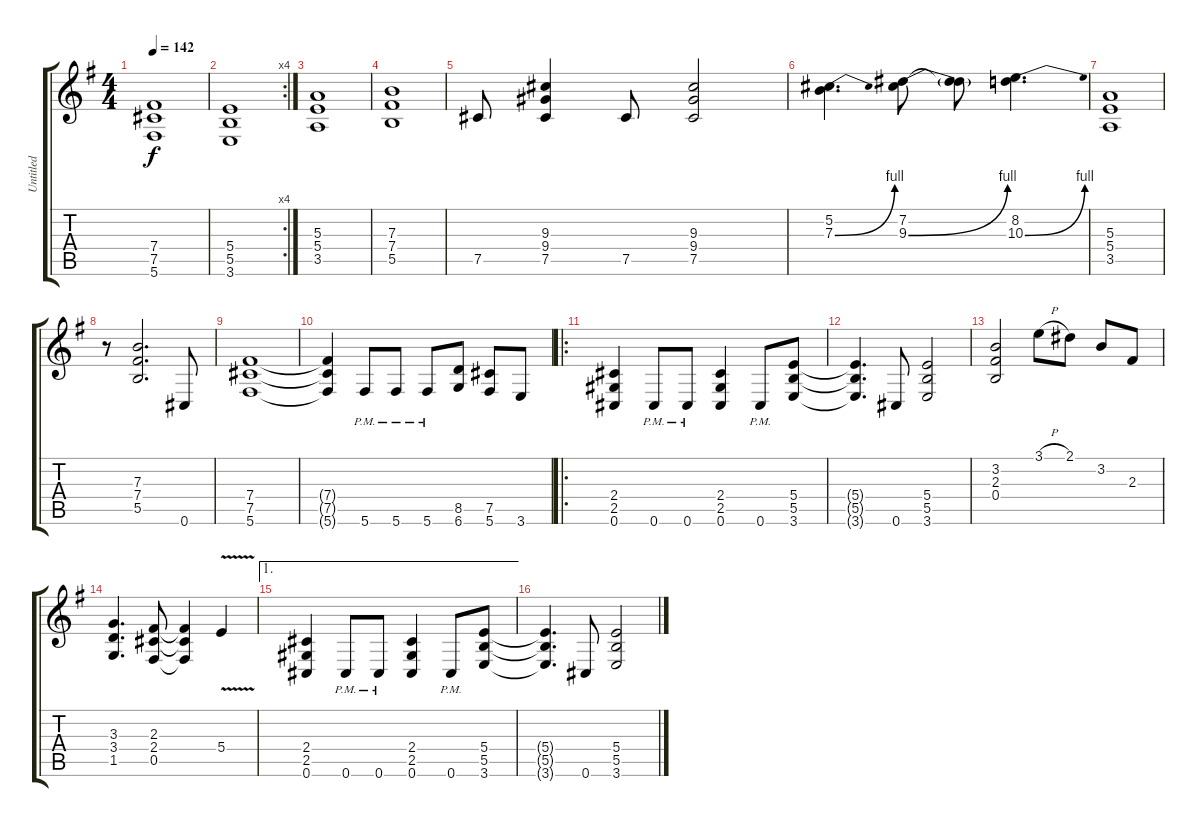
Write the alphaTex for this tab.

\track ("Untitled" "Untitled") {instrument distortionguitar}
\staff {score tabs}
\tuning (Db4 Ab3 E3 B2 Gb2 Db2) {hide}
\ts (4 4)
\tempo 142
\clef g2
\ks g
(7.4 7.5 5.6).1{dy f} |
\rc 4
(5.4 5.5 3.6).1 |
(5.3 5.4 3.5).1 |
(7.3 7.4 5.5).1 |
7.5.8 (9.3 9.4 7.5).4 7.5.8 (9.3 9.4 7.5).2 |
(5.2 7.3{be (bend 0 0 60 4)}).4{d} (7.2 9.3{be (bend 0 0 60 4)}).8 (7.2{t} 9.3{t}).8 (8.2 10.3{be (bend 0 0 60 4)}).4{d} |
(5.3 5.4 3.5).1 |
r.8 (7.3 7.4 5.5).2{d} 0.6.8 |
(7.4 7.5 5.6).1 |
(7.4{t} 7.5{t} 5.6{t}).4 5.6{pm}.8 5.6{pm}.8 5.6{pm}.8 (8.5 6.6).8 (7.5 5.6).8 3.6.8 |
\ro
(2.4 2.5 0.6).4 0.6{pm}.8 0.6{pm}.8 (2.4 2.5 0.6).4 0.6{pm}.8 (5.4 5.5 3.6).8 |
(5.4{t} 5.5{t} 3.6{t}).4{d} 0.6.8 (5.4 5.5 3.6).2 |
(3.2 2.3 0.4).2 3.1{h}.8 2.1.8 3.2.8 2.3.8 |
(3.3 3.4 1.5).4{d} (2.3 2.4 0.5).8 (2.3{t} 2.4{t} 0.5{t}).4 5.4{v}.4 |
\ae 1
(2.4 2.5 0.6).4 0.6{pm}.8 0.6{pm}.8 (2.4 2.5 0.6).4 0.6{pm}.8 (5.4 5.5 3.6).8 |
(5.4{t} 5.5{t} 3.6{t}).4{d} 0.6.8 (5.4 5.5 3.6).2
